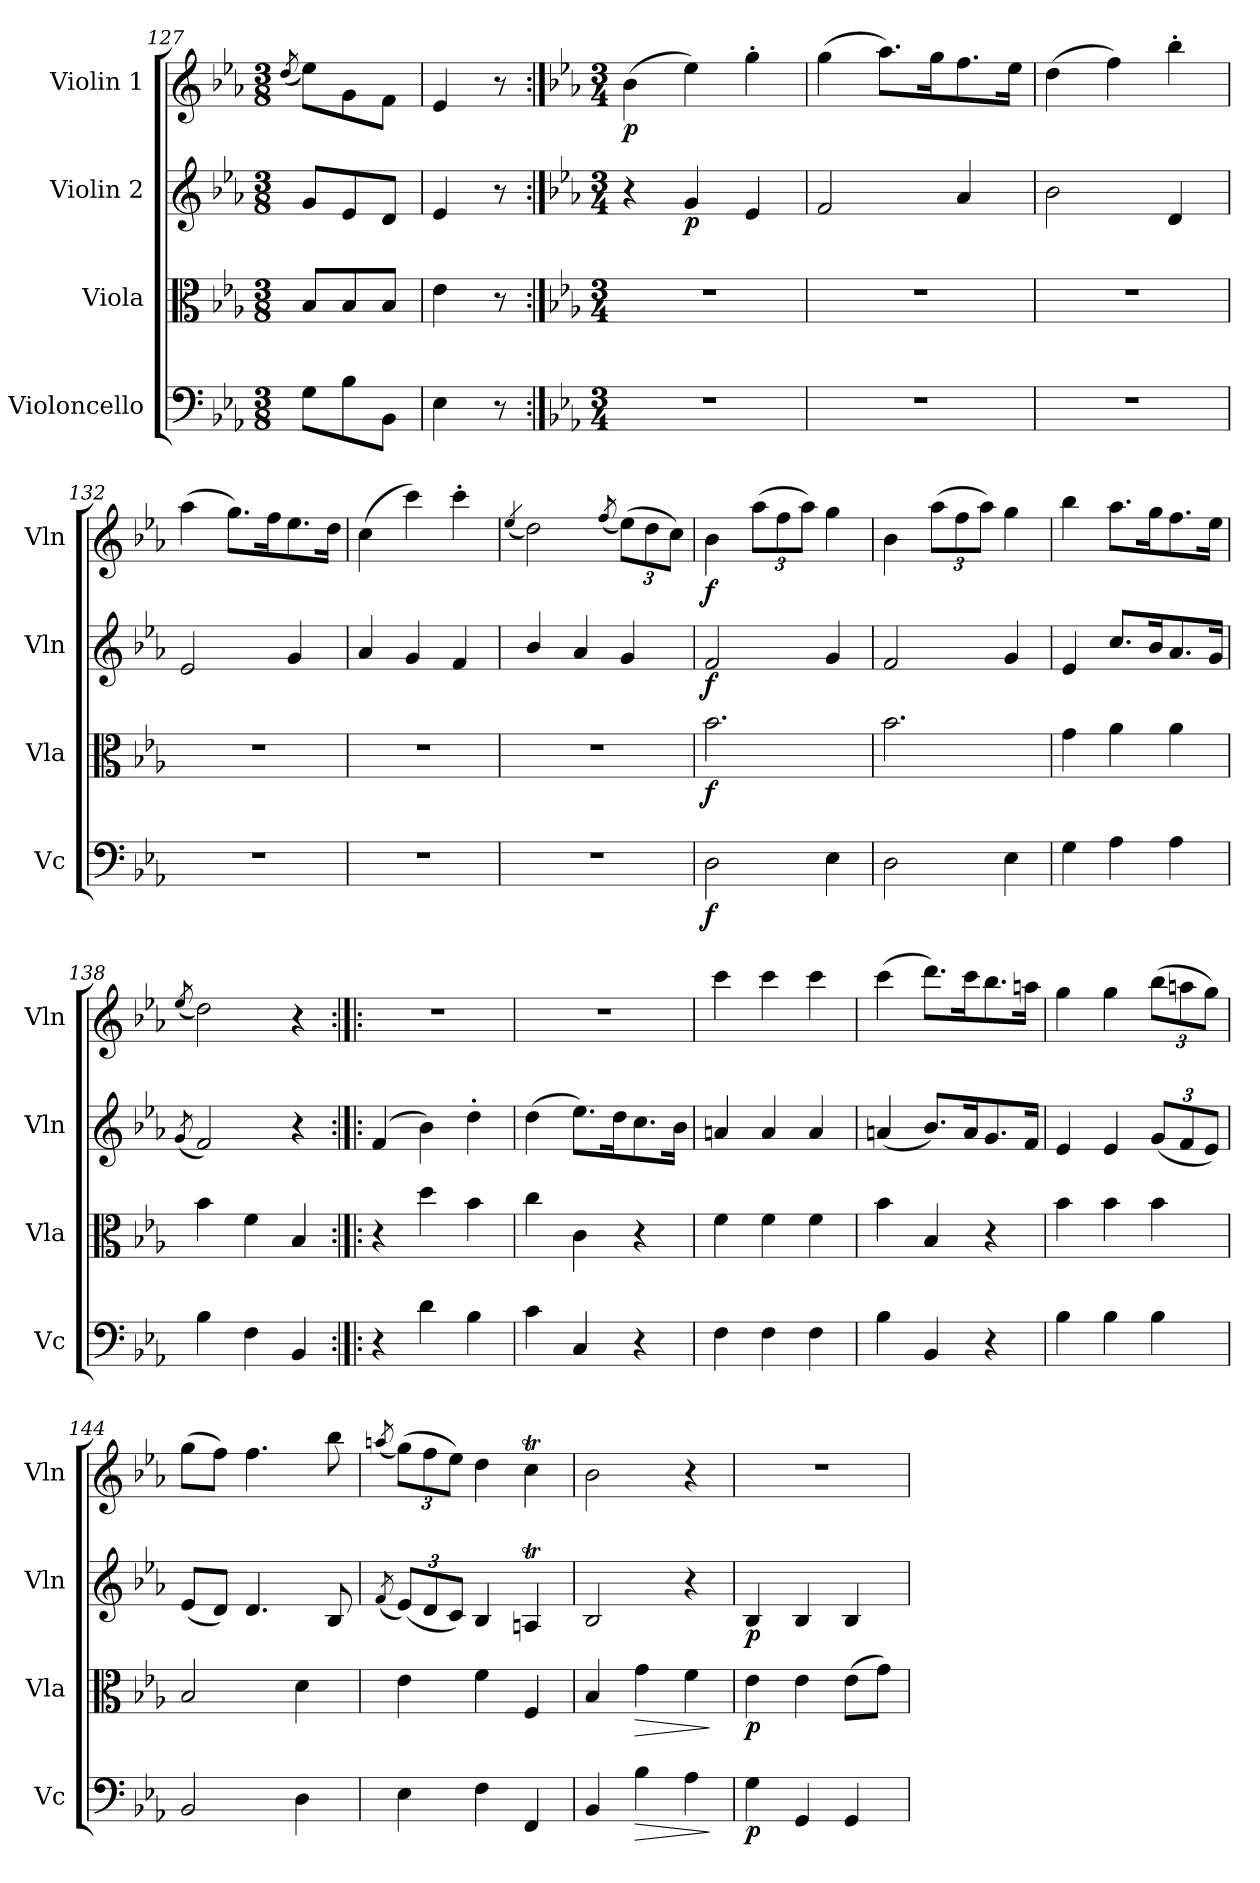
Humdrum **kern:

**kern	**dynam	**kern	**dynam	**kern	**dynam	**kern	**dynam
*part4	*part4	*part3	*part3	*part2	*part2	*part1	*part1
*staff4	*staff4	*staff3	*staff3	*staff2	*staff2	*staff1	*staff1
*I"Violoncello	*	*I"Viola	*	*I"Violin 2	*	*I"Violin 1	*
*I'Vc	*	*I'Vla	*	*I'Vln	*	*I'Vln	*
*clefF4	*	*clefC3	*	*clefG2	*	*clefG2	*
*k[b-e-a-]	*	*k[b-e-a-]	*	*k[b-e-a-]	*	*k[b-e-a-]	*
*M3/8	*	*M3/8	*	*M3/8	*	*M3/8	*
=127	=127	=127	=127	=127	=127	=127	=127
.	.	.	.	.	.	(<8qdd/	.
8G\L	.	8B-/L	.	8g/L	.	8ee-\L)	.
8B-\	.	8B-/	.	8e-/	.	8g\	.
8BB-\J	.	8B-/J	.	8d/J	.	8f\J	.
=128	=128	=128	=128	=128	=128	=128	=128
4E-\	.	4e-\	.	4e-/	.	4e-/	.
8r	.	8r	.	8r	.	8r	.
!!LO:PB:g=z
=129:|!	=129:|!	=129:|!	=129:|!	=129:|!	=129:|!	=129:|!	=129:|!
*k[b-e-a-]	*	*k[b-e-a-]	*	*k[b-e-a-]	*	*k[b-e-a-]	*
*M3/4	*	*M3/4	*	*M3/4	*	*M3/4	*
*	*	*	*	*	*	*MM108	*
!	!	!	!	!	!	!	!LO:DY:b
2.r	.	2.r	.	4r	.	(>4b-\	p
!	!	!	!	!	!LO:DY:b	!	!
.	.	.	.	4g/	p	4ee-\)	.
.	.	.	.	4e-/	.	4gg'\	.
=130	=130	=130	=130	=130	=130	=130	=130
2.r	.	2.r	.	2f/	.	(>4gg\	.
.	.	.	.	.	.	8.aa-\L)	.
.	.	.	.	.	.	16gg\K	.
.	.	.	.	4a-/	.	8.ff\	.
.	.	.	.	.	.	16ee-\Jk	.
=131	=131	=131	=131	=131	=131	=131	=131
2.r	.	2.r	.	2b-\	.	(>4dd\	.
.	.	.	.	.	.	4ff\)	.
.	.	.	.	4d/	.	4bb-'\	.
=132	=132	=132	=132	=132	=132	=132	=132
2.r	.	2.r	.	2e-/	.	(>4aa-\	.
.	.	.	.	.	.	8.gg\L)	.
.	.	.	.	.	.	16ff\K	.
.	.	.	.	4g/	.	8.ee-\	.
.	.	.	.	.	.	16dd\Jk	.
=133	=133	=133	=133	=133	=133	=133	=133
2.r	.	2.r	.	4a-/	.	(>4cc\	.
.	.	.	.	4g/	.	4ccc\)	.
.	.	.	.	4f/	.	4ccc'\	.
!!LO:LB:g=z
=134	=134	=134	=134	=134	=134	=134	=134
.	.	.	.	.	.	(<4qee-/	.
2.r	.	2.r	.	4b-/	.	2dd\)	.
.	.	.	.	4a-/	.	.	.
.	.	.	.	.	.	(<8qff/	.
*	*	*	*	*	*	*Xbrackettup	*
.	.	.	.	4g/	.	(>12ee-\L)	.
.	.	.	.	.	.	12dd\	.
.	.	.	.	.	.	12cc\J)	.
=135	=135	=135	=135	=135	=135	=135	=135
!	!LO:DY:b	!	!LO:DY:b	!	!LO:DY:b	!	!LO:DY:b
2D\	f	2.b-\	f	2f/	f	4b-\	f
.	.	.	.	.	.	(>12aa-\L	.
.	.	.	.	.	.	12ff\	.
.	.	.	.	.	.	12aa-\J)	.
4E-\	.	.	.	4g/	.	4gg\	.
=136	=136	=136	=136	=136	=136	=136	=136
2D\	.	2.b-\	.	2f/	.	4b-\	.
.	.	.	.	.	.	(>12aa-\L	.
.	.	.	.	.	.	12ff\	.
.	.	.	.	.	.	12aa-\J)	.
4E-\	.	.	.	4g/	.	4gg\	.
=137	=137	=137	=137	=137	=137	=137	=137
4G\	.	4g\	.	4e-/	.	4bb-\	.
4A-\	.	4a-\	.	8.cc/L	.	8.aa-\L	.
.	.	.	.	16b-/K	.	16gg\K	.
4A-\	.	4a-\	.	8.a-/	.	8.ff\	.
.	.	.	.	16g/Jk	.	16ee-\Jk	.
=138	=138	=138	=138	=138	=138	=138	=138
.	.	.	.	(<8qg/	.	(<8qee-/	.
4B-\	.	4b-\	.	2f/)	.	2dd\)	.
4F\	.	4f\	.	.	.	.	.
4BB-/	.	4B-/	.	4r	.	4r	.
=139:|!|:	=139:|!|:	=139:|!|:	=139:|!|:	=139:|!|:	=139:|!|:	=139:|!|:	=139:|!|:
4r	.	4r	.	(>4f/	.	2.r	.
4d\	.	4dd\	.	4b-\)	.	.	.
4B-\	.	4b-\	.	4dd'\	.	.	.
!!LO:LB:g=z
=140	=140	=140	=140	=140	=140	=140	=140
4c\	.	4cc\	.	(>4dd\	.	2.r	.
4C/	.	4c\	.	8.ee-\L)	.	.	.
.	.	.	.	16dd\K	.	.	.
4r	.	4r	.	8.cc\	.	.	.
.	.	.	.	16b-\Jk	.	.	.
=141	=141	=141	=141	=141	=141	=141	=141
4F\	.	4f\	.	4an/	.	4ccc\	.
4F\	.	4f\	.	4a/	.	4ccc\	.
4F\	.	4f\	.	4a/	.	4ccc\	.
=142	=142	=142	=142	=142	=142	=142	=142
4B-\	.	4b-\	.	(<4an/	.	(>4ccc\	.
4BB-/	.	4B-/	.	8.b-/L)	.	8.ddd\L)	.
.	.	.	.	16a/K	.	16ccc\K	.
4r	.	4r	.	8.g/	.	8.bb-\	.
.	.	.	.	16f/Jk	.	16aan\Jk	.
=143	=143	=143	=143	=143	=143	=143	=143
4B-\	.	4b-\	.	4e-/	.	4gg\	.
4B-\	.	4b-\	.	4e-/	.	4gg\	.
*	*	*	*	*Xbrackettup	*	*	*
4B-\	.	4b-\	.	(<12g/L	.	(>12bb-\L	.
.	.	.	.	12f/	.	12aan\	.
.	.	.	.	12e-/J)	.	12gg\J)	.
=144	=144	=144	=144	=144	=144	=144	=144
2BB-/	.	2B-/	.	(<8e-/L	.	(>8gg\L	.
.	.	.	.	8d/J)	.	8ff\J)	.
.	.	.	.	4.d/	.	4.ff\	.
4D\	.	4d\	.	.	.	.	.
.	.	.	.	8B-/	.	8bb-\	.
!!LO:LB:g=z
=145	=145	=145	=145	=145	=145	=145	=145
.	.	.	.	(<8qf/	.	(<8qaan/	.
4E-\	.	4e-\	.	(<12e-/L)	.	(>12gg\L)	.
.	.	.	.	12d/	.	12ff\	.
.	.	.	.	12c/J)	.	12ee-\J)	.
4F\	.	4f\	.	4B-/	.	4dd\	.
4FF/	.	4F/	.	4Ant/	.	4ccT\	.
=146	=146	=146	=146	=146	=146	=146	=146
4BB-/	.	4B-/	.	2B-/	.	2b-\	.
!	!LO:HP:b	!	!LO:HP:b	!	!	!	!
4B-\	>	4g\	>	.	.	.	.
4A-\	.	4f\	.	4r	.	4r	.
.	]	.	]	.	.	.	.
=147	=147	=147	=147	=147	=147	=147	=147
!	!LO:DY:b	!	!LO:DY:b	!	!LO:DY:b	!	!
4G\	p	4e-\	p	4B-/	p	2.r	.
4GG/	.	4e-\	.	4B-/	.	.	.
4GG/	.	(>8e-\L	.	4B-/	.	.	.
.	.	8g\J)	.	.	.	.	.
=	=	=	=	=	=	=	=
*-	*-	*-	*-	*-	*-	*-	*-
